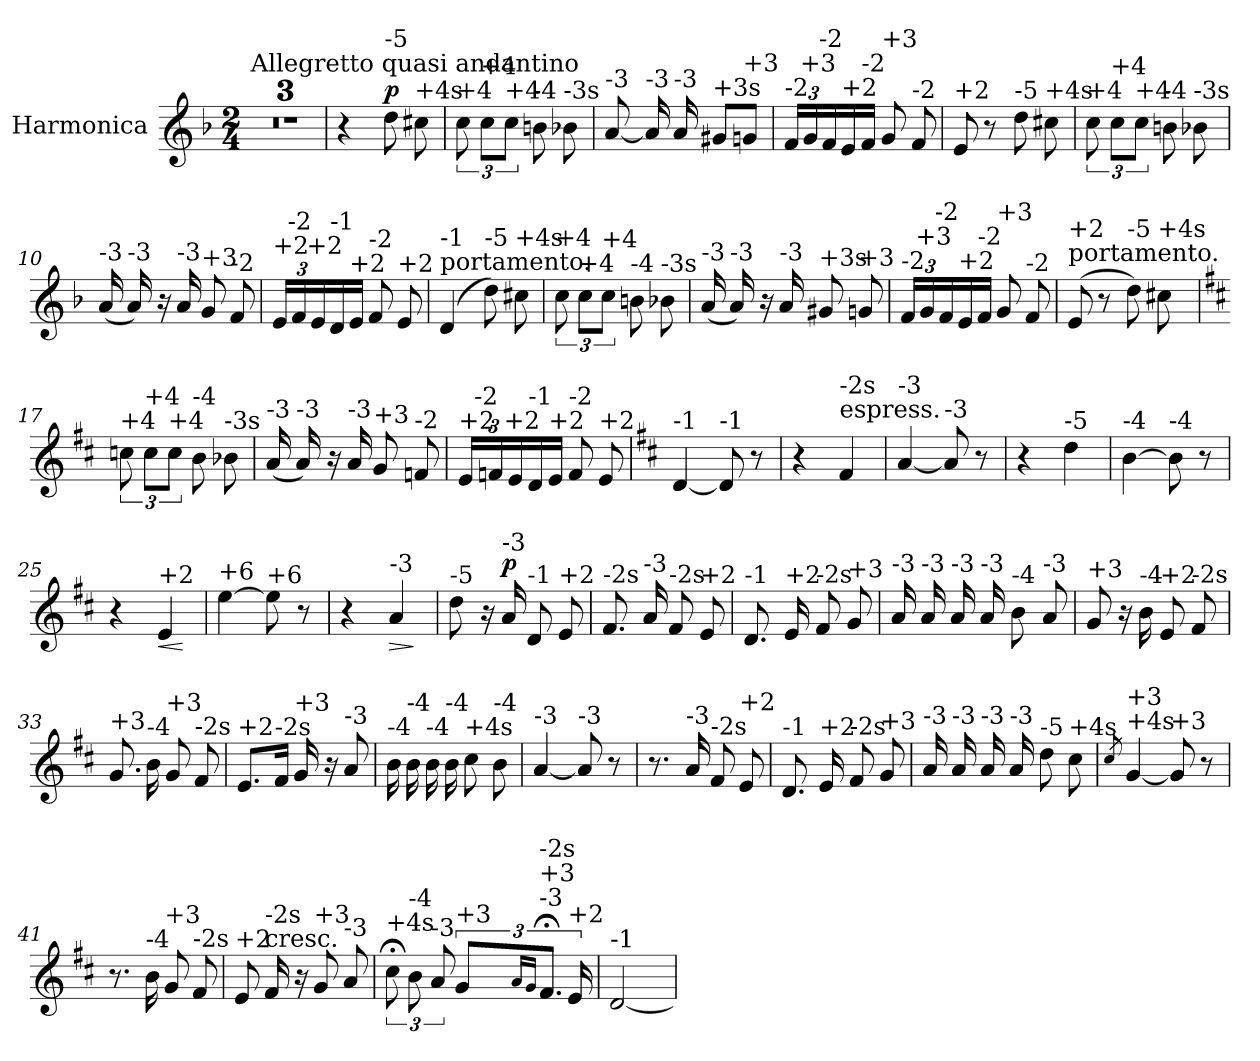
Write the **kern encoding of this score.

**kern	**dynam
*part1	*part1
*staff1	*staff1
*I"Harmonica	*
*I'Harm.	*
*clefG2	*
*k[b-]	*
*M2/4	*
=1	=1
!LO:TX:a:t=Allegretto quasi andantino	!
2r	.
=2	=2
2r	.
=3	=3
2r	.
!!LO:LB:g=z
=4	=4
4r	.
!LO:TX:a:t=-5	!
!	!LO:DY:a
8dd\	p
!LO:TX:a:t=+4s	!
8cc#X\	.
=5	=5
!LO:TX:a:t=+4	!
12cc\	.
!LO:TX:a:t=+4	!
12cc\L	.
!LO:TX:a:t=+4	!
12cc\J	.
!LO:TX:a:t=-4	!
8bn\	.
!LO:TX:a:t=-3s	!
8b-X\	.
=6	=6
!LO:TX:a:t=-3	!
[8a/	.
!LO:TX:a:t=-3	!
16a/]	.
!LO:TX:a:t=-3	!
16a/	.
!LO:TX:a:t=+3s	!
8g#X/L	.
!LO:TX:a:t=+3	!
8gn/J	.
!!LO:LB:g=z
=7	=7
*Xbrackettup	*
!LO:TX:a:t=-2	!
24f/LL	.
!LO:TX:a:t=+3	!
24g/	.
!LO:TX:a:t=-2	!
24f/	.
!LO:TX:a:t=+2	!
16e/	.
!LO:TX:a:t=-2	!
16f/JJ	.
!LO:TX:a:t=+3	!
8g/	.
!LO:TX:a:t=-2	!
8f/	.
=8	=8
!LO:TX:a:t=+2	!
8e/	.
8r	.
!LO:TX:a:t=-5	!
8dd\	.
!LO:TX:a:t=+4s	!
8cc#X\	.
=9	=9
*brackettup	*
!LO:TX:a:t=+4	!
12cc\	.
!LO:TX:a:t=+4	!
12cc\L	.
!LO:TX:a:t=+4	!
12cc\J	.
!LO:TX:a:t=-4	!
8bn\	.
!LO:TX:a:t=-3s	!
8b-X\	.
!!LO:LB:g=z
=10	=10
!LO:TX:a:t=-3	!
(16a/	.
!LO:TX:a:t=-3	!
16a/)	.
16r	.
!LO:TX:a:t=-3	!
16a/	.
!LO:TX:a:t=+3	!
8g/	.
!LO:TX:a:t=-2	!
8f/	.
=11	=11
*Xbrackettup	*
!LO:TX:a:t=+2	!
24e/LL	.
!LO:TX:a:t=-2	!
24f/	.
!LO:TX:a:t=+2	!
24e/	.
!LO:TX:a:t=-1	!
16d/	.
!LO:TX:a:t=+2	!
16e/JJ	.
!LO:TX:a:t=-2	!
8f/	.
!LO:TX:a:t=+2	!
8e/	.
=12	=12
!LO:TX:a:t=portamento.	!
!LO:TX:a:t=-1	!
(4d/	.
!LO:TX:a:t=-5	!
8dd\)	.
!LO:TX:a:t=+4s	!
8cc#X\	.
!!LO:LB:g=z
=13	=13
*brackettup	*
!LO:TX:a:t=+4	!
12cc\	.
!LO:TX:a:t=+4	!
12cc\L	.
!LO:TX:a:t=+4	!
12cc\J	.
!LO:TX:a:t=-4	!
8bn\	.
!LO:TX:a:t=-3s	!
8b-X\	.
=14	=14
!LO:TX:a:t=-3	!
(16a/	.
!LO:TX:a:t=-3	!
16a/)	.
16r	.
!LO:TX:a:t=-3	!
16a/	.
!LO:TX:a:t=+3s	!
8g#X/	.
!LO:TX:a:t=+3	!
8gn/	.
=15	=15
*Xbrackettup	*
!LO:TX:a:t=-2	!
24f/LL	.
!LO:TX:a:t=+3	!
24g/	.
!LO:TX:a:t=-2	!
24f/	.
!LO:TX:a:t=+2	!
16e/	.
!LO:TX:a:t=-2	!
16f/JJ	.
!LO:TX:a:t=+3	!
8g/	.
!LO:TX:a:t=-2	!
8f/	.
!!LO:LB:g=z
=16	=16
!LO:TX:a:t=portamento.	!
!LO:TX:a:t=+2	!
(8e/	.
8r	.
!LO:TX:a:t=-5	!
8dd\)	.
!LO:TX:a:t=+4s	!
8cc#X\	.
=17	=17
*k[f#c#]	*
*brackettup	*
!LO:TX:a:t=+4	!
12ccn\	.
!LO:TX:a:t=+4	!
12cc\L	.
!LO:TX:a:t=+4	!
12cc\J	.
!LO:TX:a:t=-4	!
8b\	.
!LO:TX:a:t=-3s	!
8b-X\	.
=18	=18
!LO:TX:a:t=-3	!
(16a/	.
!LO:TX:a:t=-3	!
16a/)	.
16r	.
!LO:TX:a:t=-3	!
16a/	.
!LO:TX:a:t=+3	!
8g/	.
!LO:TX:a:t=-2	!
8fn/	.
!!LO:LB:g=z
=19	=19
*Xbrackettup	*
!LO:TX:a:t=+2	!
24e/LL	.
!LO:TX:a:t=-2	!
24fn/	.
!LO:TX:a:t=+2	!
24e/	.
!LO:TX:a:t=-1	!
16d/	.
!LO:TX:a:t=+2	!
16e/JJ	.
!LO:TX:a:t=-2	!
8f/	.
!LO:TX:a:t=+2	!
8e/	.
=20	=20
*k[f#c#]	*
!LO:TX:a:t=-1	!
[4d/	.
!LO:TX:a:t=-1	!
8d/]	.
8r	.
=21	=21
4r	.
!LO:TX:a:t=espress.	!
!LO:TX:a:t=-2s	!
4f#/	.
!!LO:LB:g=z
=22	=22
!LO:TX:a:t=-3	!
[4a/	.
!LO:TX:a:t=-3	!
8a/]	.
8r	.
=23	=23
4r	.
!LO:TX:a:t=-5	!
4dd\	.
=24	=24
!LO:TX:a:t=-4	!
[4b\	.
!LO:TX:a:t=-4	!
8b\]	.
8r	.
!!LO:LB:g=z
=25	=25
4r	.
!LO:TX:a:t=+2	!
!	!LO:HP:b
4e/	<
.	[
=26	=26
!LO:TX:a:t=+6	!
[4ee\	.
!LO:TX:a:t=+6	!
8ee\]	.
8r	.
=27	=27
4r	.
!LO:TX:a:t=-3	!
!	!LO:HP:b
4a/	>
.	]
!!LO:PB:g=z
=28	=28
!LO:TX:a:t=-5	!
8dd\	.
16r	.
!LO:TX:a:t=-3	!
!	!LO:DY:a
16a/	p
!LO:TX:a:t=-1	!
8d/	.
!LO:TX:a:t=+2	!
8e/	.
=29	=29
!LO:TX:a:t=-2s	!
8.f#/	.
!LO:TX:a:t=-3	!
16a/	.
!LO:TX:a:t=-2s	!
8f#/	.
!LO:TX:a:t=+2	!
8e/	.
=30	=30
!LO:TX:a:t=-1	!
8.d/	.
!LO:TX:a:t=+2	!
16e/	.
!LO:TX:a:t=-2s	!
8f#/	.
!LO:TX:a:t=+3	!
8g/	.
!!LO:LB:g=z
=31	=31
!LO:TX:a:t=-3	!
16a/	.
!LO:TX:a:t=-3	!
16a/	.
!LO:TX:a:t=-3	!
16a/	.
!LO:TX:a:t=-3	!
16a/	.
!LO:TX:a:t=-4	!
8b\	.
!LO:TX:a:t=-3	!
8a/	.
=32	=32
!LO:TX:a:t=+3	!
8g/	.
16r	.
!LO:TX:a:t=-4	!
16b\	.
!LO:TX:a:t=+2	!
8e/	.
!LO:TX:a:t=-2s	!
8f#/	.
=33	=33
!LO:TX:a:t=+3	!
8.g/	.
!LO:TX:a:t=-4	!
16b\	.
!LO:TX:a:t=+3	!
8g/	.
!LO:TX:a:t=-2s	!
8f#/	.
!!LO:LB:g=z
=34	=34
!LO:TX:a:t=+2	!
8.e/L	.
!LO:TX:a:t=-2s	!
16f#/Jk	.
!LO:TX:a:t=+3	!
16g/	.
16r	.
!LO:TX:a:t=-3	!
8a/	.
=35	=35
!LO:TX:a:t=-4	!
16b\	.
!LO:TX:a:t=-4	!
16b\	.
!LO:TX:a:t=-4	!
16b\	.
!LO:TX:a:t=-4	!
16b\	.
!LO:TX:a:t=+4s	!
8cc#\	.
!LO:TX:a:t=-4	!
8b\	.
=36	=36
!LO:TX:a:t=-3	!
[4a/	.
!LO:TX:a:t=-3	!
8a/]	.
8r	.
!!LO:LB:g=z
=37	=37
8.r	.
!LO:TX:a:t=-3	!
16a/	.
!LO:TX:a:t=-2s	!
8f#/	.
!LO:TX:a:t=+2	!
8e/	.
=38	=38
!LO:TX:a:t=-1	!
8.d/	.
!LO:TX:a:t=+2	!
16e/	.
!LO:TX:a:t=-2s	!
8f#/	.
!LO:TX:a:t=+3	!
8g/	.
=39	=39
!LO:TX:a:t=-3	!
16a/	.
!LO:TX:a:t=-3	!
16a/	.
!LO:TX:a:t=-3	!
16a/	.
!LO:TX:a:t=-3	!
16a/	.
!LO:TX:a:t=-5	!
8dd\	.
!LO:TX:a:t=+4s	!
8cc#\	.
!!LO:LB:g=z
=40	=40
8qcc#/	.
!LO:TX:a:t=+4s	!
!LO:TX:a:t=+3	!
[4g/	.
!LO:TX:a:t=+3	!
8g/]	.
8r	.
=41	=41
8.r	.
!LO:TX:a:t=-4	!
16b\	.
!LO:TX:a:t=+3	!
8g/	.
!LO:TX:a:t=-2s	!
8f#/	.
=42	=42
!LO:TX:a:t=+2	!
8e/	.
!LO:TX:a:t=cresc.	!
!LO:TX:a:t=-2s	!
16f#/	.
16r	.
!LO:TX:a:t=+3	!
8g/	.
!LO:TX:a:t=-3	!
8a/	.
!!LO:LB:g=z
=43	=43
*brackettup	*
!LO:TX:a:t=+4s	!
12cc#;<\	.
!LO:TX:a:t=-4	!
12b\	.
!LO:TX:a:t=-3	!
12a/	.
!LO:TX:a:t=+3	!
12g/L	.
16qa/LL	.
16qg/JJ	.
!LO:TX:a:t=-3	!
!LO:TX:a:t=+3	!
!LO:TX:a:t=-2s	!
12.f#;</J	.
!LO:TX:a:t=+2	!
24e/	.
=44	=44
!LO:TX:a:t=-1	!
[2d/	.
=	=
*-	*-
